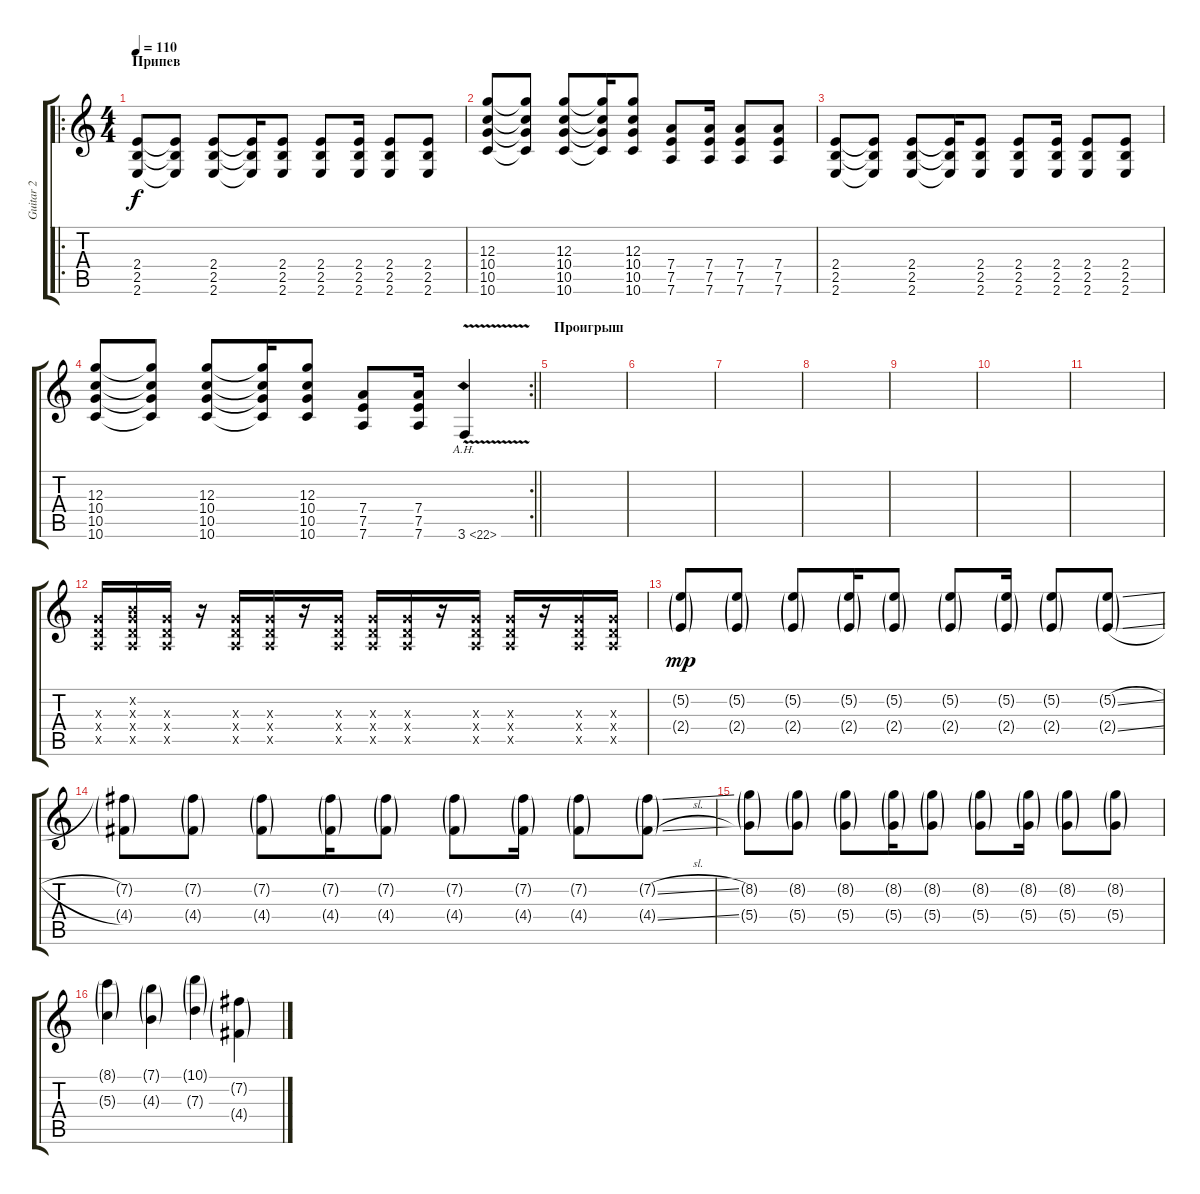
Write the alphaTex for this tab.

\track ("Guitar 2" "Guitar 2") {instrument distortionguitar}
\staff {score tabs}
\tuning (E4 B3 G3 D3 A2 D2) {hide}
\ro
\ts (4 4)
\section ("" "Припев")
\tempo 110
\clef g2
\ks c
(2.4 2.5 2.6).8{dy f} (2.4{t} 2.5{t} 2.6{t}).8 (2.4 2.5 2.6).8 (2.4{t} 2.5{t} 2.6{t}).16 (2.4 2.5 2.6).8 (2.4 2.5 2.6).8 (2.4 2.5 2.6).16 (2.4 2.5 2.6).8 (2.4 2.5 2.6).8 |
(12.3 10.4 10.5 10.6).8 (12.3{t} 10.4{t} 10.5{t} 10.6{t}).8 (12.3 10.4 10.5 10.6).8 (12.3{t} 10.4{t} 10.5{t} 10.6{t}).16 (12.3 10.4 10.5 10.6).8 (7.4 7.5 7.6).8 (7.4 7.5 7.6).16 (7.4 7.5 7.6).8 (7.4 7.5 7.6).8 |
(2.4 2.5 2.6).8 (2.4{t} 2.5{t} 2.6{t}).8 (2.4 2.5 2.6).8 (2.4{t} 2.5{t} 2.6{t}).16 (2.4 2.5 2.6).8 (2.4 2.5 2.6).8 (2.4 2.5 2.6).16 (2.4 2.5 2.6).8 (2.4 2.5 2.6).8 |
\rc 2
\barLineRight lightlight
(12.3 10.4 10.5 10.6).8 (12.3{t} 10.4{t} 10.5{t} 10.6{t}).8 (12.3 10.4 10.5 10.6).8 (12.3{t} 10.4{t} 10.5{t} 10.6{t}).16 (12.3 10.4 10.5 10.6).8 (7.4 7.5 7.6).8 (7.4 7.5 7.6).16 3.6{ah 19 v}.4 |
\section ("" "Проигрыш")
|
|
|
|
|
|
|
(0.3{x} 0.4{x} 0.5{x}).16 (0.2{x} 0.3{x} 0.4{x} 0.5{x}).16 (0.3{x} 0.4{x} 0.5{x}).16 r.16 (0.3{x} 0.4{x} 0.5{x}).16 (0.3{x} 0.4{x} 0.5{x}).16 r.16 (0.3{x} 0.4{x} 0.5{x}).16 (0.3{x} 0.4{x} 0.5{x}).16 (0.3{x} 0.4{x} 0.5{x}).16 r.16 (0.3{x} 0.4{x} 0.5{x}).16 (0.3{x} 0.4{x} 0.5{x}).16 r.16 (0.3{x} 0.4{x} 0.5{x}).16 (0.3{x} 0.4{x} 0.5{x}).16 |
(5.2{g} 2.4{g}).8{dy mp} (5.2{g} 2.4{g}).8 (5.2{g} 2.4{g}).8 (5.2{g} 2.4{g}).16 (5.2{g} 2.4{g}).8 (5.2{g} 2.4{g}).8 (5.2{g} 2.4{g}).16 (5.2{g} 2.4{g}).8 (5.2{sl g} 2.4{sl g}).8 |
(7.2{g} 4.4{g}).8 (7.2{g} 4.4{g}).8 (7.2{g} 4.4{g}).8 (7.2{g} 4.4{g}).16 (7.2{g} 4.4{g}).8 (7.2{g} 4.4{g}).8 (7.2{g} 4.4{g}).16 (7.2{g} 4.4{g}).8 (7.2{sl g} 4.4{sl g}).8 |
(8.2{g} 5.4{g}).8 (8.2{g} 5.4{g}).8 (8.2{g} 5.4{g}).8 (8.2{g} 5.4{g}).16 (8.2{g} 5.4{g}).8 (8.2{g} 5.4{g}).8 (8.2{g} 5.4{g}).16 (8.2{g} 5.4{g}).8 (8.2{g} 5.4{g}).8 |
(8.1{g} 5.3{g}).4 (7.1{g} 4.3{g}).4 (10.1{g} 7.3{g}).4 (7.2{sl g} 4.4{sl g}).4
